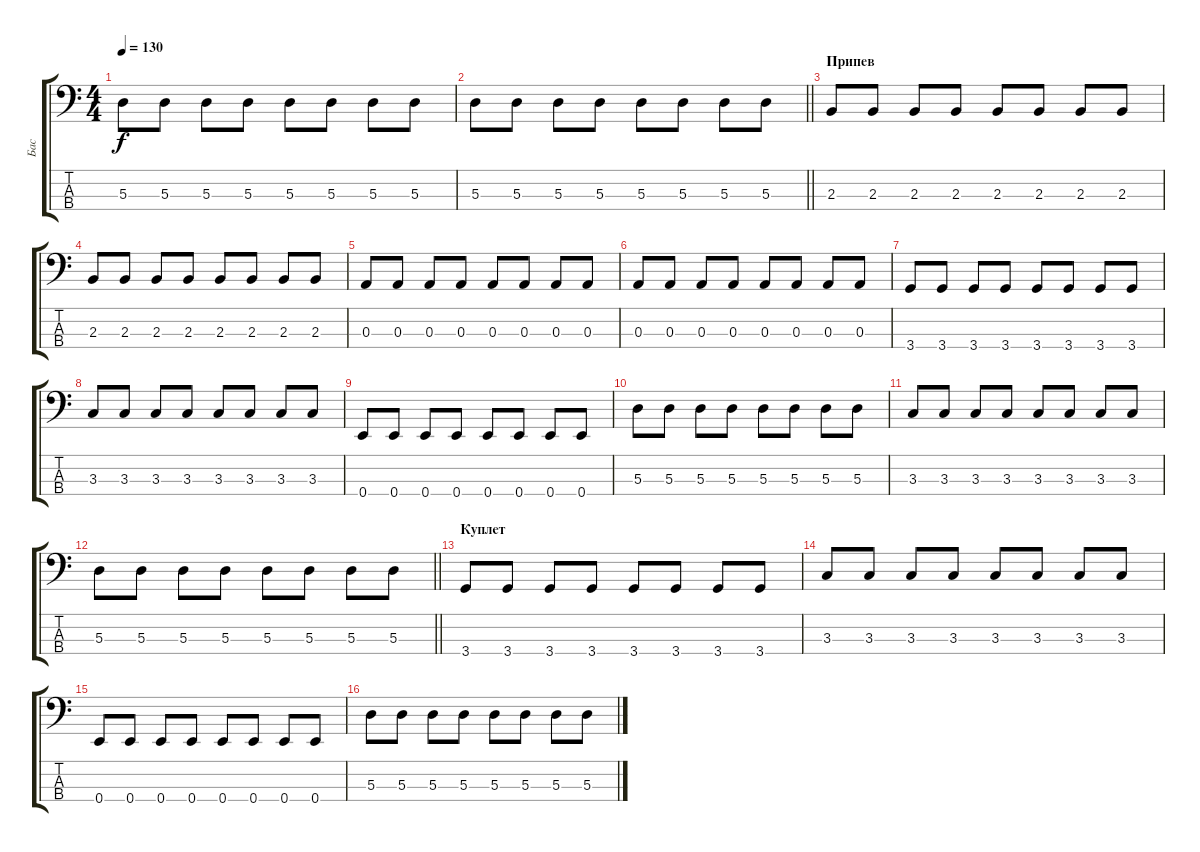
\track ("Бас" "Бас") {instrument electricbassfinger}
\staff {score tabs}
\tuning (G2 D2 A1 E1) {hide}
\ts (4 4)
\tempo 130
\clef f4
\ks c
5.3.8{dy f} 5.3.8 5.3.8 5.3.8 5.3.8 5.3.8 5.3.8 5.3.8 |
\barLineRight lightlight
5.3.8 5.3.8 5.3.8 5.3.8 5.3.8 5.3.8 5.3.8 5.3.8 |
\section ("" "Припев")
2.3.8 2.3.8 2.3.8 2.3.8 2.3.8 2.3.8 2.3.8 2.3.8 |
2.3.8 2.3.8 2.3.8 2.3.8 2.3.8 2.3.8 2.3.8 2.3.8 |
0.3.8 0.3.8 0.3.8 0.3.8 0.3.8 0.3.8 0.3.8 0.3.8 |
0.3.8 0.3.8 0.3.8 0.3.8 0.3.8 0.3.8 0.3.8 0.3.8 |
3.4.8 3.4.8 3.4.8 3.4.8 3.4.8 3.4.8 3.4.8 3.4.8 |
3.3.8 3.3.8 3.3.8 3.3.8 3.3.8 3.3.8 3.3.8 3.3.8 |
0.4.8 0.4.8 0.4.8 0.4.8 0.4.8 0.4.8 0.4.8 0.4.8 |
5.3.8 5.3.8 5.3.8 5.3.8 5.3.8 5.3.8 5.3.8 5.3.8 |
3.3.8 3.3.8 3.3.8 3.3.8 3.3.8 3.3.8 3.3.8 3.3.8 |
\barLineRight lightlight
5.3.8 5.3.8 5.3.8 5.3.8 5.3.8 5.3.8 5.3.8 5.3.8 |
\section ("" "Куплет")
3.4.8 3.4.8 3.4.8 3.4.8 3.4.8 3.4.8 3.4.8 3.4.8 |
3.3.8 3.3.8 3.3.8 3.3.8 3.3.8 3.3.8 3.3.8 3.3.8 |
0.4.8 0.4.8 0.4.8 0.4.8 0.4.8 0.4.8 0.4.8 0.4.8 |
5.3.8 5.3.8 5.3.8 5.3.8 5.3.8 5.3.8 5.3.8 5.3.8
